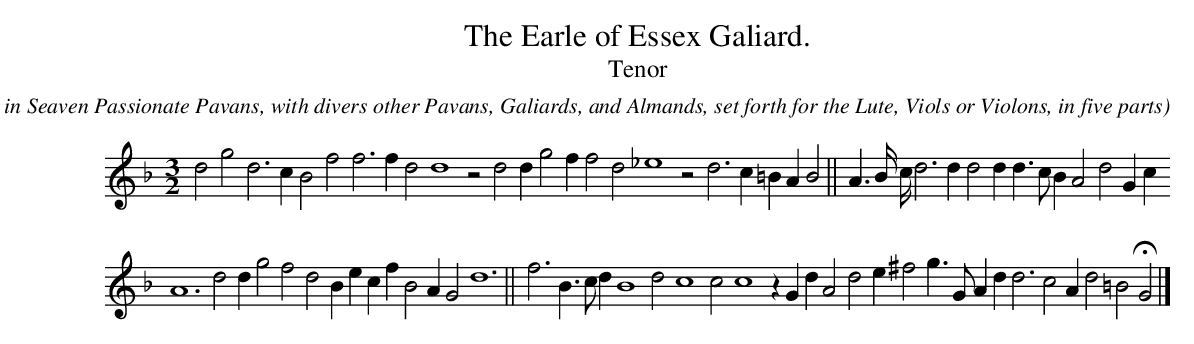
X:1
T:The Earle of Essex Galiard.
T:Tenor
C: John Dowland
O: From Lachrimae, or Seaven Teares figured in Seaven Passionate Pavans, with divers other Pavans, Galiards, and Almands, set forth for the Lute, Viols or Violons, in five parts
L:1/4
M:3/2
K:Gdor -8va
d2 g2 d3 c B2 f2 f3 f d2 d4 z2 d2 d g2 f f2 d2 _e4 z2 d3 c =B A B2 || A3/2 B// c// d3 d d2 d d > c B A2 d2 G c
A6 d2 d g2 f2 d2 B e c f B2 A G2 d6 || f3 B > c d B4 d2 c4 c2 c4 z G d A2 d2 e ^f2 g > G A d d3 c2 A d2 =B2 HG2 |]
